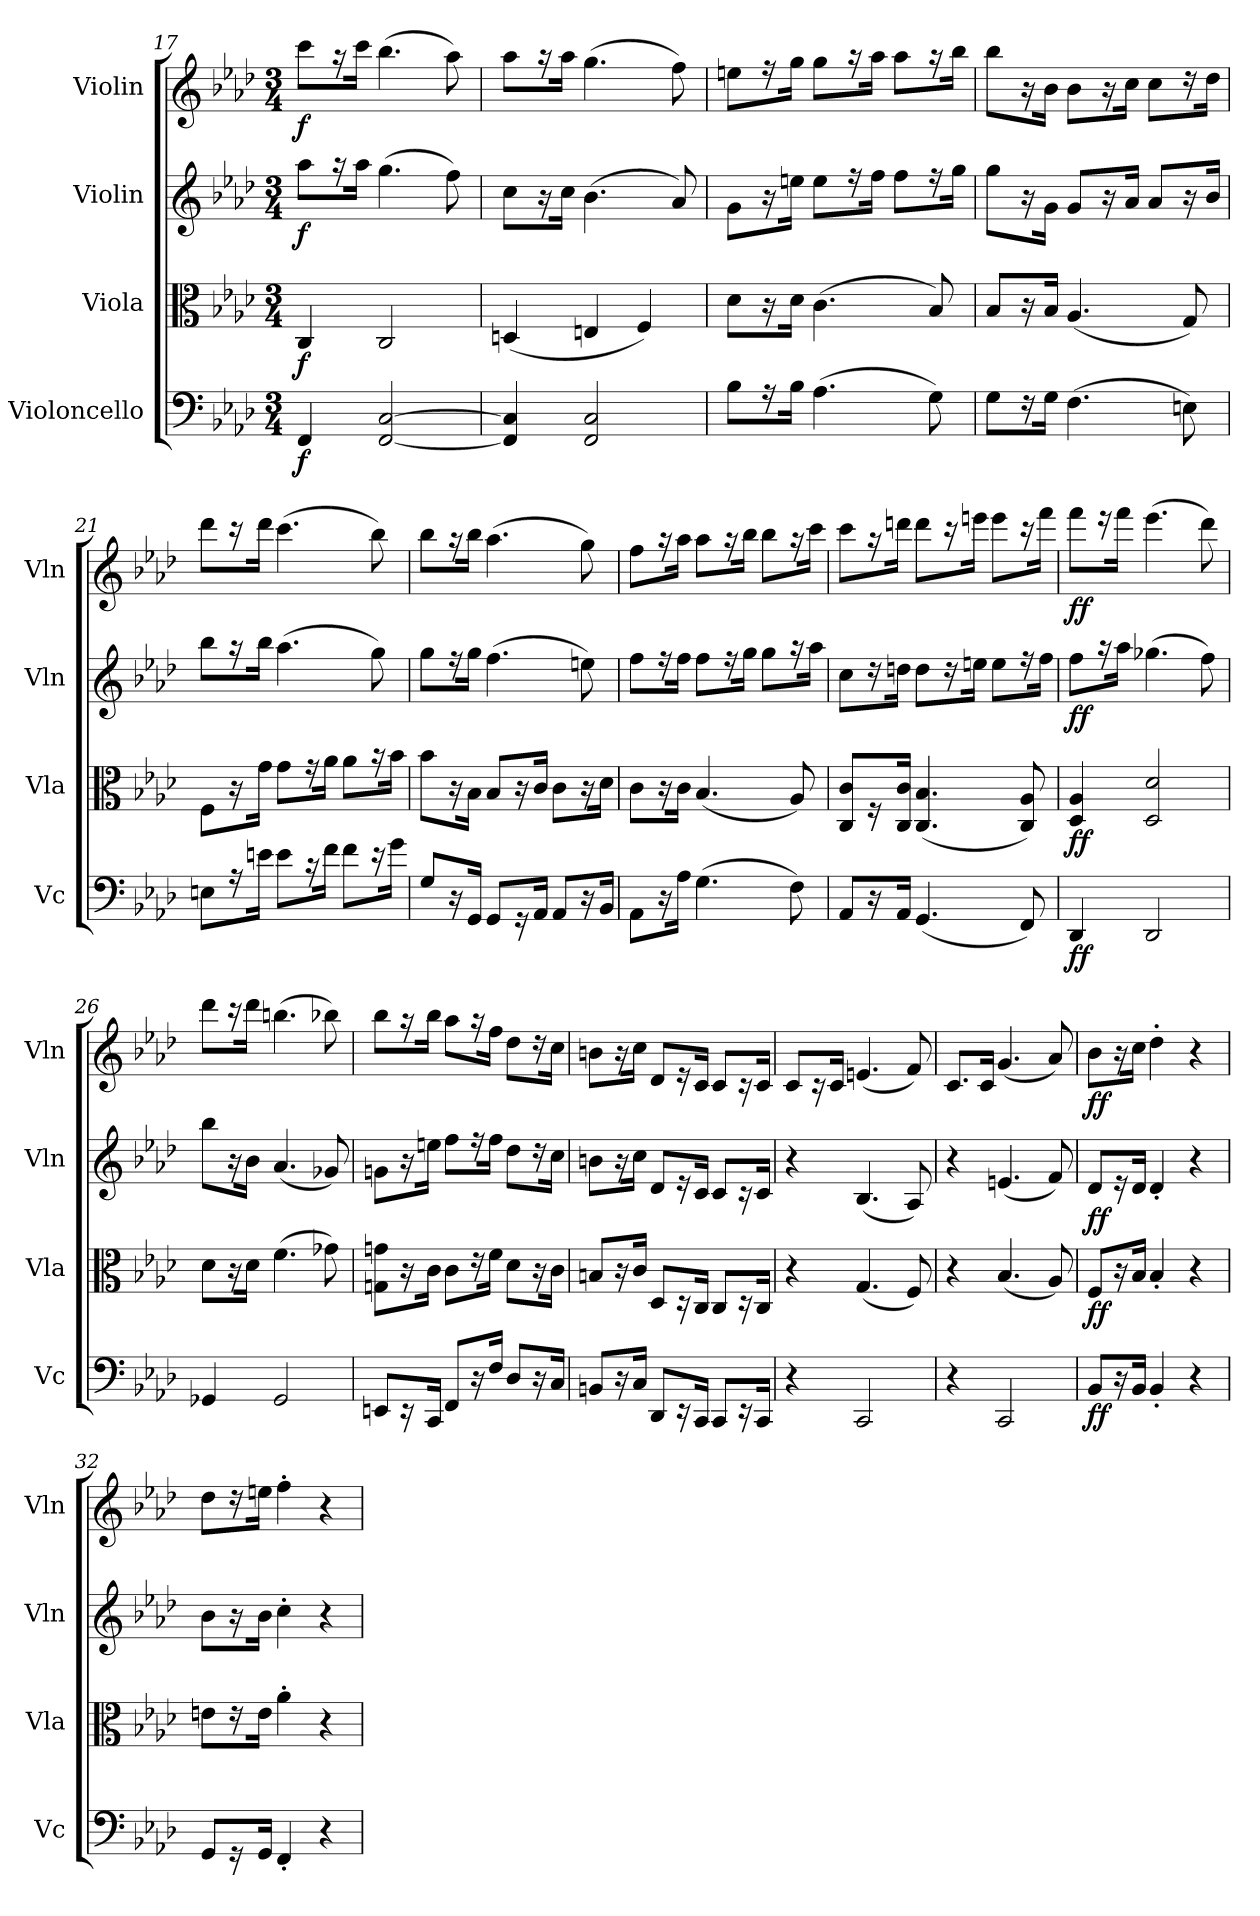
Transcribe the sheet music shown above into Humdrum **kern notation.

**kern	**dynam	**kern	**dynam	**kern	**dynam	**kern	**dynam
*part4	*part4	*part3	*part3	*part2	*part2	*part1	*part1
*staff4	*staff4	*staff3	*staff3	*staff2	*staff2	*staff1	*staff1
*I"Violoncello	*	*I"Viola	*	*I"Violin	*	*I"Violin	*
*I'Vc	*	*I'Vla	*	*I'Vln	*	*I'Vln	*
*clefF4	*	*clefC3	*	*clefG2	*	*clefG2	*
*k[b-e-a-d-]	*	*k[b-e-a-d-]	*	*k[b-e-a-d-]	*	*k[b-e-a-d-]	*
*M3/4	*	*M3/4	*	*M3/4	*	*M3/4	*
=17	=17	=17	=17	=17	=17	=17	=17
4FF/	f	4C/	f	8aa-\L	f	8ccc\L	f
.	.	.	.	16r	.	16r	.
.	.	.	.	16aa-\Jk	.	16ccc\Jk	.
[2FF/ [2C/	.	2C/	.	(4.gg\	.	(4.bb-\	.
.	.	.	.	8ff\)	.	8aa-\)	.
=18	=18	=18	=18	=18	=18	=18	=18
4FF]/ 4C]/	.	(4Dn/	.	8cc\L	.	8aa-\L	.
.	.	.	.	16r	.	16r	.
.	.	.	.	16cc\Jk	.	16aa-\Jk	.
2FF/ 2C/	.	4En/	.	(4.b-\	.	(4.gg\	.
.	.	4F/)	.	.	.	.	.
.	.	.	.	8a-/)	.	8ff\)	.
=19	=19	=19	=19	=19	=19	=19	=19
8B-\L	.	8d-\L	.	8g\L	.	8een\L	.
16r	.	16r	.	16r	.	16r	.
16B-\Jk	.	16d-\Jk	.	16een\Jk	.	16gg\Jk	.
(4.A-\	.	(4.c\	.	8ee\L	.	8gg\L	.
.	.	.	.	16r	.	16r	.
.	.	.	.	16ff\Jk	.	16aa-\Jk	.
.	.	.	.	8ff\L	.	8aa-\L	.
8G\)	.	8B-/)	.	16r	.	16r	.
.	.	.	.	16gg\Jk	.	16bb-\Jk	.
=20	=20	=20	=20	=20	=20	=20	=20
8G\L	.	8B-/L	.	8gg\L	.	8bb-\L	.
16r	.	16r	.	16r	.	16r	.
16G\Jk	.	16B-/Jk	.	16g\Jk	.	16b-\Jk	.
(4.F\	.	(4.A-/	.	8g/L	.	8b-\L	.
.	.	.	.	16r	.	16r	.
.	.	.	.	16a-/Jk	.	16cc\Jk	.
.	.	.	.	8a-/L	.	8cc\L	.
8En\)	.	8G/)	.	16r	.	16r	.
.	.	.	.	16b-/Jk	.	16dd-\Jk	.
=21	=21	=21	=21	=21	=21	=21	=21
8En\L	.	8F\L	.	8bb-\L	.	8ddd-\L	.
16r	.	16r	.	16r	.	16r	.
16en\Jk	.	16g\Jk	.	16bb-\Jk	.	16ddd-\Jk	.
8e\L	.	8g\L	.	(4.aa-\	.	(4.ccc\	.
16r	.	16r	.	.	.	.	.
16f\Jk	.	16a-\Jk	.	.	.	.	.
8f\L	.	8a-\L	.	.	.	.	.
16r	.	16r	.	8gg\)	.	8bb-\)	.
16g\Jk	.	16b-\Jk	.	.	.	.	.
=22	=22	=22	=22	=22	=22	=22	=22
8G/L	.	8b-\L	.	8gg\L	.	8bb-\L	.
16r	.	16r	.	16r	.	16r	.
16GG/Jk	.	16B-\Jk	.	16gg\Jk	.	16bb-\Jk	.
8GG/L	.	8B-/L	.	(4.ff\	.	(4.aa-\	.
16r	.	16r	.	.	.	.	.
16AA-/Jk	.	16c/Jk	.	.	.	.	.
8AA-/L	.	8c\L	.	.	.	.	.
16r	.	16r	.	8een\)	.	8gg\)	.
16BB-/Jk	.	16d-\Jk	.	.	.	.	.
=23	=23	=23	=23	=23	=23	=23	=23
8AA-\L	.	8c\L	.	8ff\L	.	8ff\L	.
16r	.	16r	.	16r	.	16r	.
16A-\Jk	.	16c\Jk	.	16ff\Jk	.	16aa-\Jk	.
(4.G\	.	(4.B-/	.	8ff\L	.	8aa-\L	.
.	.	.	.	16r	.	16r	.
.	.	.	.	16gg\Jk	.	16bb-\Jk	.
.	.	.	.	8gg\L	.	8bb-\L	.
8F\)	.	8A-/)	.	16r	.	16r	.
.	.	.	.	16aa-\Jk	.	16ccc\Jk	.
=24	=24	=24	=24	=24	=24	=24	=24
8AA-/L	.	8C/ 8c/L	.	8cc\L	.	8ccc\L	.
16r	.	16r	.	16r	.	16r	.
16AA-/Jk	.	16C/ 16c/Jk	.	16ddn\Jk	.	16dddn\Jk	.
(4.GG/	.	(4.C/ 4.B-/	.	8dd\L	.	8ddd\L	.
.	.	.	.	16r	.	16r	.
.	.	.	.	16een\Jk	.	16eeen\Jk	.
.	.	.	.	8ee\L	.	8eee\L	.
8FF/)	.	8C/ 8A-/)	.	16r	.	16r	.
.	.	.	.	16ff\Jk	.	16fff\Jk	.
=25	=25	=25	=25	=25	=25	=25	=25
4DD-/	ff	4D-/ 4A-/	ff	8ff\L	ff	8fff\L	ff
.	.	.	.	16r	.	16r	.
.	.	.	.	16aa-\Jk	.	16fff\Jk	.
2DD-/	.	2D-/ 2d-/	.	(4.gg-X\	.	(4.eee-\	.
.	.	.	.	8ff\)	.	8ddd-\)	.
=26	=26	=26	=26	=26	=26	=26	=26
4GG-X/	.	8d-\L	.	8bb-\L	.	8ddd-\L	.
.	.	16r	.	16r	.	16r	.
.	.	16d-\Jk	.	16b-\Jk	.	16ddd-\Jk	.
2GG-/	.	(4.f\	.	(4.a-/	.	(4.bbn\	.
.	.	8g-X\)	.	8g-X/)	.	8bb-X\)	.
=27	=27	=27	=27	=27	=27	=27	=27
8EEn/L	.	8Gn\ 8gn\L	.	8gn\L	.	8bb-\L	.
16r	.	16r	.	16r	.	16r	.
16CC/Jk	.	16c\Jk	.	16een\Jk	.	16bb-\Jk	.
8FF/L	.	8c\L	.	8ff\L	.	8aa-\L	.
16r	.	16r	.	16r	.	16r	.
16F/Jk	.	16f\Jk	.	16ff\Jk	.	16ff\Jk	.
8D-/L	.	8d-\L	.	8dd-\L	.	8dd-\L	.
16r	.	16r	.	16r	.	16r	.
16C/Jk	.	16c\Jk	.	16cc\Jk	.	16cc\Jk	.
=28	=28	=28	=28	=28	=28	=28	=28
8BBn/L	.	8Bn/L	.	8bn\L	.	8bn\L	.
16r	.	16r	.	16r	.	16r	.
16C/Jk	.	16c/Jk	.	16cc\Jk	.	16cc\Jk	.
8DD-/L	.	8D-/L	.	8d-/L	.	8d-/L	.
16r	.	16r	.	16r	.	16r	.
16CC/Jk	.	16C/Jk	.	16c/Jk	.	16c/Jk	.
8CC/L	.	8C/L	.	8c/L	.	8c/L	.
16r	.	16r	.	16r	.	16r	.
16CC/Jk	.	16C/Jk	.	16c/Jk	.	16c/Jk	.
=29	=29	=29	=29	=29	=29	=29	=29
4r	.	4r	.	4r	.	8c/L	.
.	.	.	.	.	.	16r	.
.	.	.	.	.	.	16c/Jk	.
2CC/	.	(4.G/	.	(4.B-/	.	(4.en/	.
.	.	8F/)	.	8A-/)	.	8f/)	.
=30	=30	=30	=30	=30	=30	=30	=30
4r	.	4r	.	4r	.	8.c/L	.
.	.	.	.	.	.	16c/Jk	.
2CC/	.	(4.B-/	.	(4.en/	.	(4.g/	.
.	.	8A-/)	.	8f/)	.	8a-/)	.
=31	=31	=31	=31	=31	=31	=31	=31
8BB-/L	ff	8F/L	ff	8d-/L	ff	8b-\L	ff
16r	.	16r	.	16r	.	16r	.
16BB-/Jk	.	16B-/Jk	.	16d-/Jk	.	16cc\Jk	.
4BB-'/	.	4B-'/	.	4d-'/	.	4dd-'\	.
4r	.	4r	.	4r	.	4r	.
=32	=32	=32	=32	=32	=32	=32	=32
8GG/L	.	8en\L	.	8b-\L	.	8dd-\L	.
16r	.	16r	.	16r	.	16r	.
16GG/Jk	.	16e\Jk	.	16b-\Jk	.	16een\Jk	.
4FF'/	.	4a-'\	.	4cc'\	.	4ff'\	.
4r	.	4r	.	4r	.	4r	.
=	=	=	=	=	=	=	=
*-	*-	*-	*-	*-	*-	*-	*-
